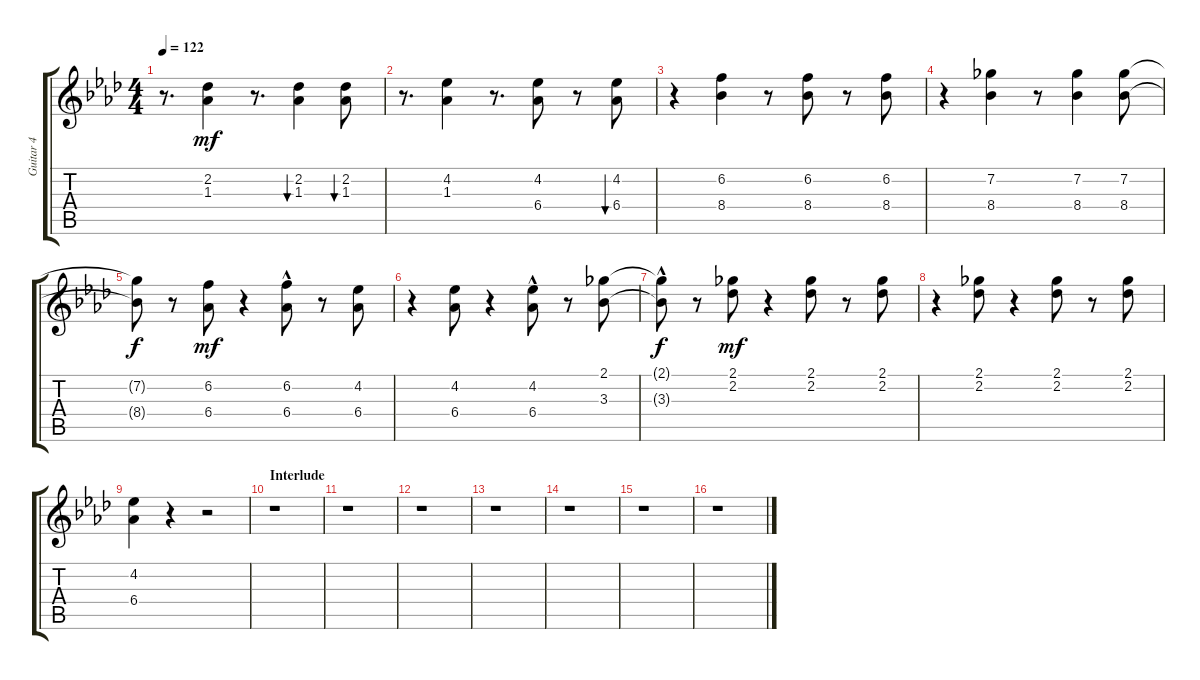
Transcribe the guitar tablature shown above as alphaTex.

\track ("Guitar 4" "Guitar 4") {instrument distortionguitar}
\staff {score tabs}
\tuning (E4 B3 G3 D3 A2 E2) {hide}
\ts (4 4)
\tempo 122
\clef g2
\ks ab
r.8{d dy fff} (2.2 1.3).4{dy mf} r.8{d} (2.2 1.3).4{bu 120} (2.2 1.3).8{bu 120} |
r.8{d} (4.2 1.3).4 r.8{d} (4.2 6.4).8 r.8 (4.2 6.4).8{bu 120} |
r.4 (6.2 8.4).4 r.8 (6.2 8.4).8 r.8 (6.2 8.4).8 |
r.4 (7.2 8.4).4 r.8 (7.2 8.4).4 (7.2 8.4).8 |
(7.2{t} 8.4{t}).8{dy f} r.8 (6.2 6.4).8{dy mf} r.4 (6.2{hac} 6.4).8 r.8 (4.2 6.4).8 |
r.4 (4.2 6.4).8 r.4 (4.2{hac} 6.4).8 r.8 (2.1 3.3).8 |
(2.1{hac t} 3.3{t}).8{dy f} r.8 (2.1 2.2).8{dy mf} r.4 (2.1 2.2).8 r.8 (2.1 2.2).8 |
r.4 (2.1 2.2).8 r.4 (2.1 2.2).8 r.8 (2.1 2.2).8 |
(4.2 6.4).4 r.4 r.2 |
\section ("" "Interlude")
r.1 |
r.1 |
r.1 |
r.1 |
r.1 |
r.1 |
r.1
